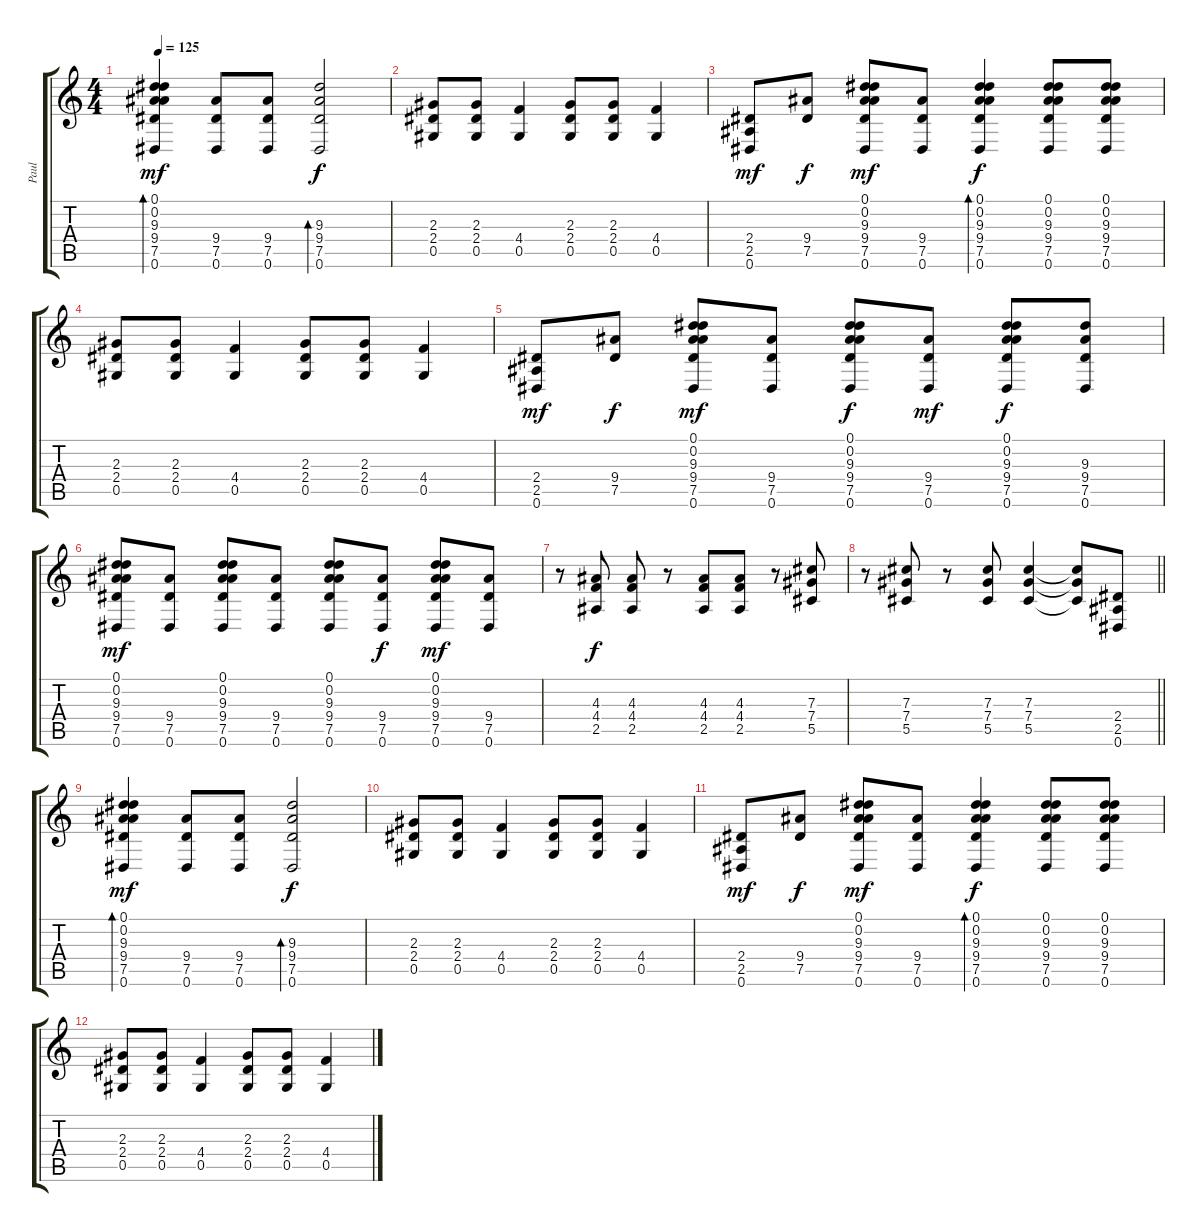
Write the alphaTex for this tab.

\track ("Paul" "Paul") {instrument distortionguitar}
\staff {score tabs}
\tuning (Eb4 Bb3 Gb3 Db3 Ab2 Eb2) {hide}
\ts (4 4)
\tempo 125
\clef g2
\ks c
(0.1 0.2 9.3 9.4 7.5 0.6).4{bd 120 dy mf} (9.4 7.5 0.6).8 (9.4 7.5 0.6).8 (9.3 9.4 7.5 0.6).2{bd 120 dy f} |
(2.3 2.4 0.5).8 (2.3 2.4 0.5).8 (4.4 0.5).4 (2.3 2.4 0.5).8 (2.3 2.4 0.5).8 (4.4 0.5).4 |
(2.4 2.5 0.6).8{dy mf} (9.4 7.5).8{dy f} (0.1 0.2 9.3 9.4 7.5 0.6).8{dy mf} (9.4 7.5 0.6).8 (0.1 0.2 9.3 9.4 7.5 0.6).4{bd 120 dy f} (0.1 0.2 9.3 9.4 7.5 0.6).8 (0.1 0.2 9.3 9.4 7.5 0.6).8 |
(2.3 2.4 0.5).8 (2.3 2.4 0.5).8 (4.4 0.5).4 (2.3 2.4 0.5).8 (2.3 2.4 0.5).8 (4.4 0.5).4 |
(2.4 2.5 0.6).8{dy mf volume 10} (9.4 7.5).8{dy f} (0.1 0.2 9.3 9.4 7.5 0.6).8{dy mf} (9.4 7.5 0.6).8 (0.1 0.2 9.3 9.4 7.5 0.6).8{dy f} (9.4 7.5 0.6).8{dy mf} (0.1 0.2 9.3 9.4 7.5 0.6).8{dy f} (9.3 9.4 7.5 0.6).8 |
(0.1 0.2 9.3 9.4 7.5 0.6).8{dy mf} (9.4 7.5 0.6).8 (0.1 0.2 9.3 9.4 7.5 0.6).8 (9.4 7.5 0.6).8 (0.1 0.2 9.3 9.4 7.5 0.6).8 (9.4 7.5 0.6).8{dy f} (0.1 0.2 9.3 9.4 7.5 0.6).8{dy mf} (9.4 7.5 0.6).8 |
r.8{volume 8} (4.3 4.4 2.5).8{dy f} (4.3 4.4 2.5).8 r.8 (4.3 4.4 2.5).8 (4.3 4.4 2.5).8 r.8 (7.3 7.4 5.5).8 |
\barLineRight lightlight
r.8 (7.3 7.4 5.5).8 r.8 (7.3 7.4 5.5).8 (7.3 7.4 5.5).4 (7.3{t} 7.4{t} 5.5{t}).8 (2.4 2.5 0.6).8 |
(0.1 0.2 9.3 9.4 7.5 0.6).4{bd 120 dy mf} (9.4 7.5 0.6).8 (9.4 7.5 0.6).8 (9.3 9.4 7.5 0.6).2{bd 120 dy f} |
(2.3 2.4 0.5).8 (2.3 2.4 0.5).8 (4.4 0.5).4 (2.3 2.4 0.5).8 (2.3 2.4 0.5).8 (4.4 0.5).4 |
(2.4 2.5 0.6).8{dy mf} (9.4 7.5).8{dy f} (0.1 0.2 9.3 9.4 7.5 0.6).8{dy mf} (9.4 7.5 0.6).8 (0.1 0.2 9.3 9.4 7.5 0.6).4{bd 120 dy f} (0.1 0.2 9.3 9.4 7.5 0.6).8 (0.1 0.2 9.3 9.4 7.5 0.6).8 |
(2.3 2.4 0.5).8 (2.3 2.4 0.5).8 (4.4 0.5).4 (2.3 2.4 0.5).8 (2.3 2.4 0.5).8 (4.4 0.5).4
